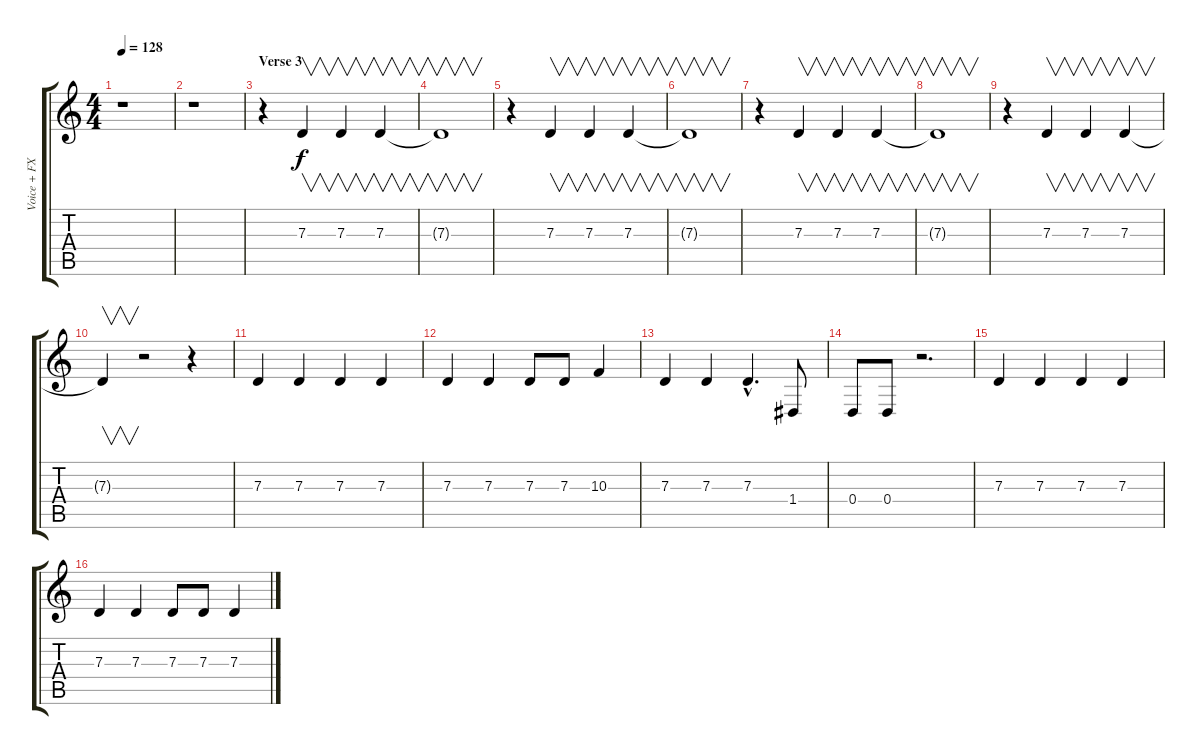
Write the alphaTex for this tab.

\track ("Voice + FX" "Voice + FX") {instrument lead2sawtooth}
\staff {score tabs}
\tuning (E4 B3 G3 D3 A2 E2) {hide}
\ts (4 4)
\tempo 128
\clef g2
\ks c
r.1{dy f} |
r.1 |
\section ("" "Verse 3")
r.4{instrument lead2sawtooth} 7.3.4{v balance 0} 7.3.4{v balance 16} 7.3.4{v balance 8} |
7.3{t}.1{v} |
r.4 7.3.4{v balance 0} 7.3.4{v balance 16} 7.3.4{v balance 8} |
7.3{t}.1{v} |
r.4 7.3.4{v balance 0} 7.3.4{v balance 16} 7.3.4{v balance 8} |
7.3{t}.1{v} |
r.4 7.3.4{v balance 0} 7.3.4{v balance 16} 7.3.4{v balance 8} |
7.3{t}.4{v} r.2 r.4 |
7.3.4{instrument tangoaccordion} 7.3.4 7.3.4 7.3.4 |
7.3.4 7.3.4 7.3.8 7.3.8 10.3.4 |
7.3.4 7.3.4 7.3{hac}.4{d} 1.4.8 |
0.4.8 0.4.8 r.2{d} |
7.3.4 7.3.4 7.3.4 7.3.4 |
7.3.4 7.3.4 7.3.8 7.3.8 7.3.4
